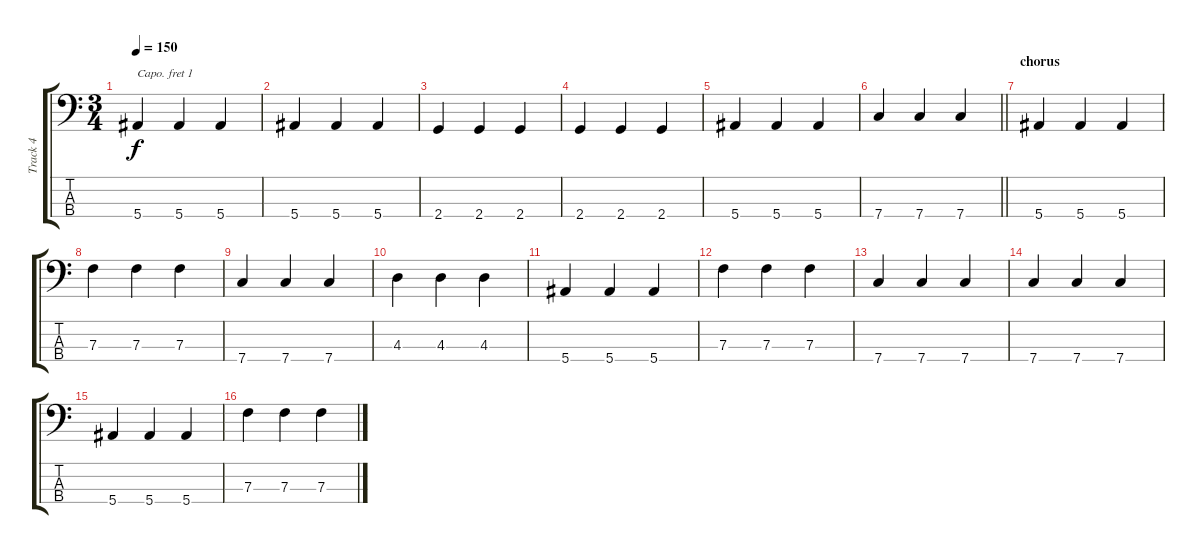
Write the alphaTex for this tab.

\track ("Track 4" "Track 4") {instrument electricbassfinger}
\staff {score tabs}
\capo 1
\tuning (G2 D2 A1 E1) {hide}
\ts (3 4)
\tempo 150
\clef f4
\ks c
5.4.4{dy f} 5.4.4 5.4.4 |
5.4.4 5.4.4 5.4.4 |
2.4.4 2.4.4 2.4.4 |
2.4.4 2.4.4 2.4.4 |
5.4.4 5.4.4 5.4.4 |
\barLineRight lightlight
7.4.4 7.4.4 7.4.4 |
\section ("" "chorus")
5.4.4 5.4.4 5.4.4 |
7.3.4 7.3.4 7.3.4 |
7.4.4 7.4.4 7.4.4 |
4.3.4 4.3.4 4.3.4 |
5.4.4 5.4.4 5.4.4 |
7.3.4 7.3.4 7.3.4 |
7.4.4 7.4.4 7.4.4 |
7.4.4 7.4.4 7.4.4 |
5.4.4 5.4.4 5.4.4 |
7.3.4 7.3.4 7.3.4
